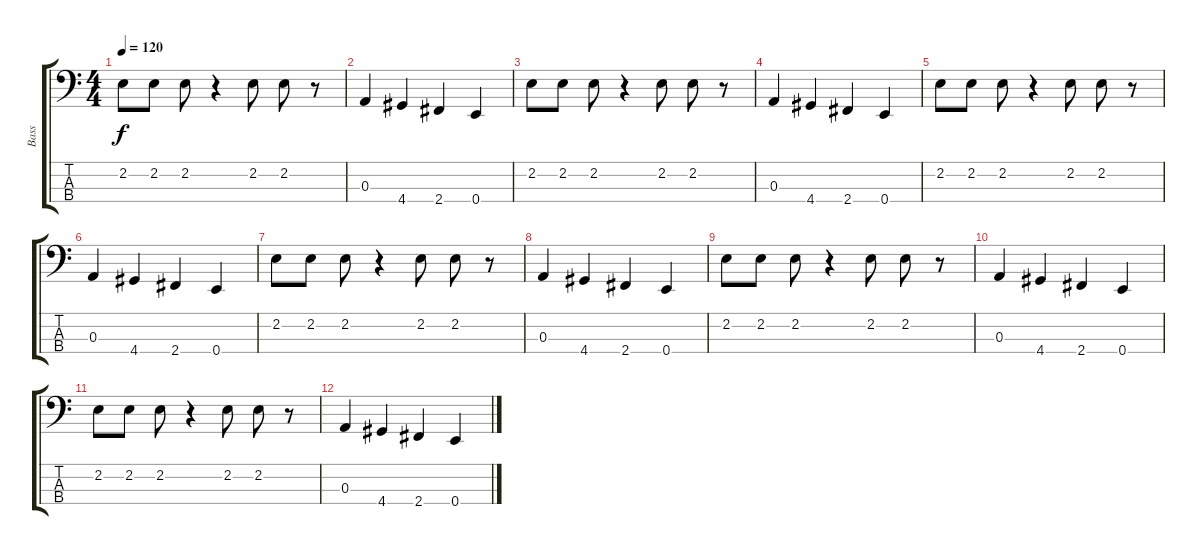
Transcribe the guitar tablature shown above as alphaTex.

\track ("Bass" "Bass") {instrument electricbassfinger}
\staff {score tabs}
\tuning (G2 D2 A1 E1) {hide}
\ts (4 4)
\tempo 120
\clef f4
\ks c
2.2.8{dy f} 2.2.8 2.2.8 r.4 2.2.8 2.2.8 r.8 |
0.3.4 4.4.4 2.4.4 0.4.4 |
2.2.8 2.2.8 2.2.8 r.4 2.2.8 2.2.8 r.8 |
0.3.4 4.4.4 2.4.4 0.4.4 |
2.2.8 2.2.8 2.2.8 r.4 2.2.8 2.2.8 r.8 |
0.3.4 4.4.4 2.4.4 0.4.4 |
2.2.8 2.2.8 2.2.8 r.4 2.2.8 2.2.8 r.8 |
0.3.4 4.4.4 2.4.4 0.4.4 |
2.2.8 2.2.8 2.2.8 r.4 2.2.8 2.2.8 r.8 |
0.3.4 4.4.4 2.4.4 0.4.4 |
2.2.8 2.2.8 2.2.8 r.4 2.2.8 2.2.8 r.8 |
0.3.4 4.4.4 2.4.4 0.4.4
